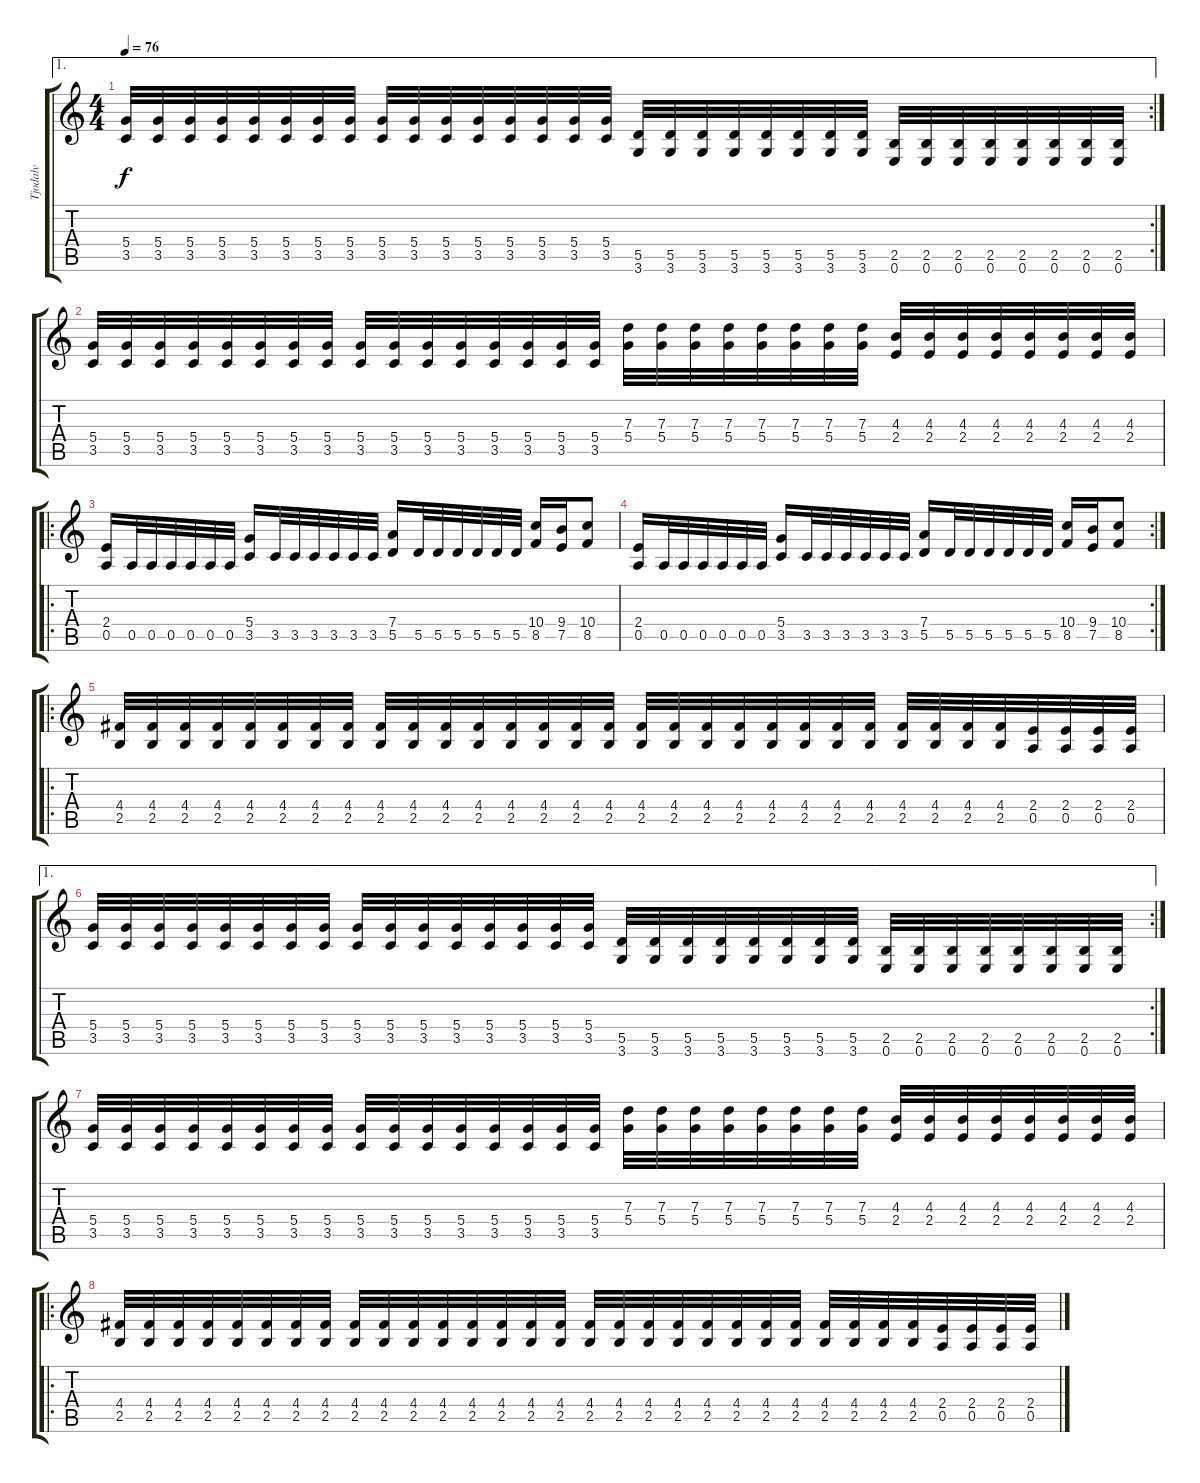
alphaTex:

\track ("Tjodalv" "Tjodalv") {instrument overdrivenguitar}
\staff {score tabs}
\tuning (E4 B3 G3 D3 A2 E2) {hide}
\ae 1
\rc 2
\ts (4 4)
\tempo 76
\clef g2
\ks c
(5.4 3.5).32{dy f} (5.4 3.5).32 (5.4 3.5).32 (5.4 3.5).32 (5.4 3.5).32 (5.4 3.5).32 (5.4 3.5).32 (5.4 3.5).32 (5.4 3.5).32 (5.4 3.5).32 (5.4 3.5).32 (5.4 3.5).32 (5.4 3.5).32 (5.4 3.5).32 (5.4 3.5).32 (5.4 3.5).32 (5.5 3.6).32 (5.5 3.6).32 (5.5 3.6).32 (5.5 3.6).32 (5.5 3.6).32 (5.5 3.6).32 (5.5 3.6).32 (5.5 3.6).32 (2.5 0.6).32 (2.5 0.6).32 (2.5 0.6).32 (2.5 0.6).32 (2.5 0.6).32 (2.5 0.6).32 (2.5 0.6).32 (2.5 0.6).32 |
(5.4 3.5).32 (5.4 3.5).32 (5.4 3.5).32 (5.4 3.5).32 (5.4 3.5).32 (5.4 3.5).32 (5.4 3.5).32 (5.4 3.5).32 (5.4 3.5).32 (5.4 3.5).32 (5.4 3.5).32 (5.4 3.5).32 (5.4 3.5).32 (5.4 3.5).32 (5.4 3.5).32 (5.4 3.5).32 (7.3 5.4).32 (7.3 5.4).32 (7.3 5.4).32 (7.3 5.4).32 (7.3 5.4).32 (7.3 5.4).32 (7.3 5.4).32 (7.3 5.4).32 (4.3 2.4).32 (4.3 2.4).32 (4.3 2.4).32 (4.3 2.4).32 (4.3 2.4).32 (4.3 2.4).32 (4.3 2.4).32 (4.3 2.4).32 |
\ro
(2.4 0.5).16 0.5.32 0.5.32 0.5.32 0.5.32 0.5.32 0.5.32 (5.4 3.5).16 3.5.32 3.5.32 3.5.32 3.5.32 3.5.32 3.5.32 (7.4 5.5).16 5.5.32 5.5.32 5.5.32 5.5.32 5.5.32 5.5.32 (10.4 8.5).16 (9.4 7.5).16 (10.4 8.5).8 |
\rc 2
(2.4 0.5).16 0.5.32 0.5.32 0.5.32 0.5.32 0.5.32 0.5.32 (5.4 3.5).16 3.5.32 3.5.32 3.5.32 3.5.32 3.5.32 3.5.32 (7.4 5.5).16 5.5.32 5.5.32 5.5.32 5.5.32 5.5.32 5.5.32 (10.4 8.5).16 (9.4 7.5).16 (10.4 8.5).8 |
\ro
(4.4 2.5).32 (4.4 2.5).32 (4.4 2.5).32 (4.4 2.5).32 (4.4 2.5).32 (4.4 2.5).32 (4.4 2.5).32 (4.4 2.5).32 (4.4 2.5).32 (4.4 2.5).32 (4.4 2.5).32 (4.4 2.5).32 (4.4 2.5).32 (4.4 2.5).32 (4.4 2.5).32 (4.4 2.5).32 (4.4 2.5).32 (4.4 2.5).32 (4.4 2.5).32 (4.4 2.5).32 (4.4 2.5).32 (4.4 2.5).32 (4.4 2.5).32 (4.4 2.5).32 (4.4 2.5).32 (4.4 2.5).32 (4.4 2.5).32 (4.4 2.5).32 (2.4 0.5).32 (2.4 0.5).32 (2.4 0.5).32 (2.4 0.5).32 |
\ae 1
\rc 2
(5.4 3.5).32 (5.4 3.5).32 (5.4 3.5).32 (5.4 3.5).32 (5.4 3.5).32 (5.4 3.5).32 (5.4 3.5).32 (5.4 3.5).32 (5.4 3.5).32 (5.4 3.5).32 (5.4 3.5).32 (5.4 3.5).32 (5.4 3.5).32 (5.4 3.5).32 (5.4 3.5).32 (5.4 3.5).32 (5.5 3.6).32 (5.5 3.6).32 (5.5 3.6).32 (5.5 3.6).32 (5.5 3.6).32 (5.5 3.6).32 (5.5 3.6).32 (5.5 3.6).32 (2.5 0.6).32 (2.5 0.6).32 (2.5 0.6).32 (2.5 0.6).32 (2.5 0.6).32 (2.5 0.6).32 (2.5 0.6).32 (2.5 0.6).32 |
(5.4 3.5).32 (5.4 3.5).32 (5.4 3.5).32 (5.4 3.5).32 (5.4 3.5).32 (5.4 3.5).32 (5.4 3.5).32 (5.4 3.5).32 (5.4 3.5).32 (5.4 3.5).32 (5.4 3.5).32 (5.4 3.5).32 (5.4 3.5).32 (5.4 3.5).32 (5.4 3.5).32 (5.4 3.5).32 (7.3 5.4).32 (7.3 5.4).32 (7.3 5.4).32 (7.3 5.4).32 (7.3 5.4).32 (7.3 5.4).32 (7.3 5.4).32 (7.3 5.4).32 (4.3 2.4).32 (4.3 2.4).32 (4.3 2.4).32 (4.3 2.4).32 (4.3 2.4).32 (4.3 2.4).32 (4.3 2.4).32 (4.3 2.4).32 |
\ro
(4.4 2.5).32 (4.4 2.5).32 (4.4 2.5).32 (4.4 2.5).32 (4.4 2.5).32 (4.4 2.5).32 (4.4 2.5).32 (4.4 2.5).32 (4.4 2.5).32 (4.4 2.5).32 (4.4 2.5).32 (4.4 2.5).32 (4.4 2.5).32 (4.4 2.5).32 (4.4 2.5).32 (4.4 2.5).32 (4.4 2.5).32 (4.4 2.5).32 (4.4 2.5).32 (4.4 2.5).32 (4.4 2.5).32 (4.4 2.5).32 (4.4 2.5).32 (4.4 2.5).32 (4.4 2.5).32 (4.4 2.5).32 (4.4 2.5).32 (4.4 2.5).32 (2.4 0.5).32 (2.4 0.5).32 (2.4 0.5).32 (2.4 0.5).32
